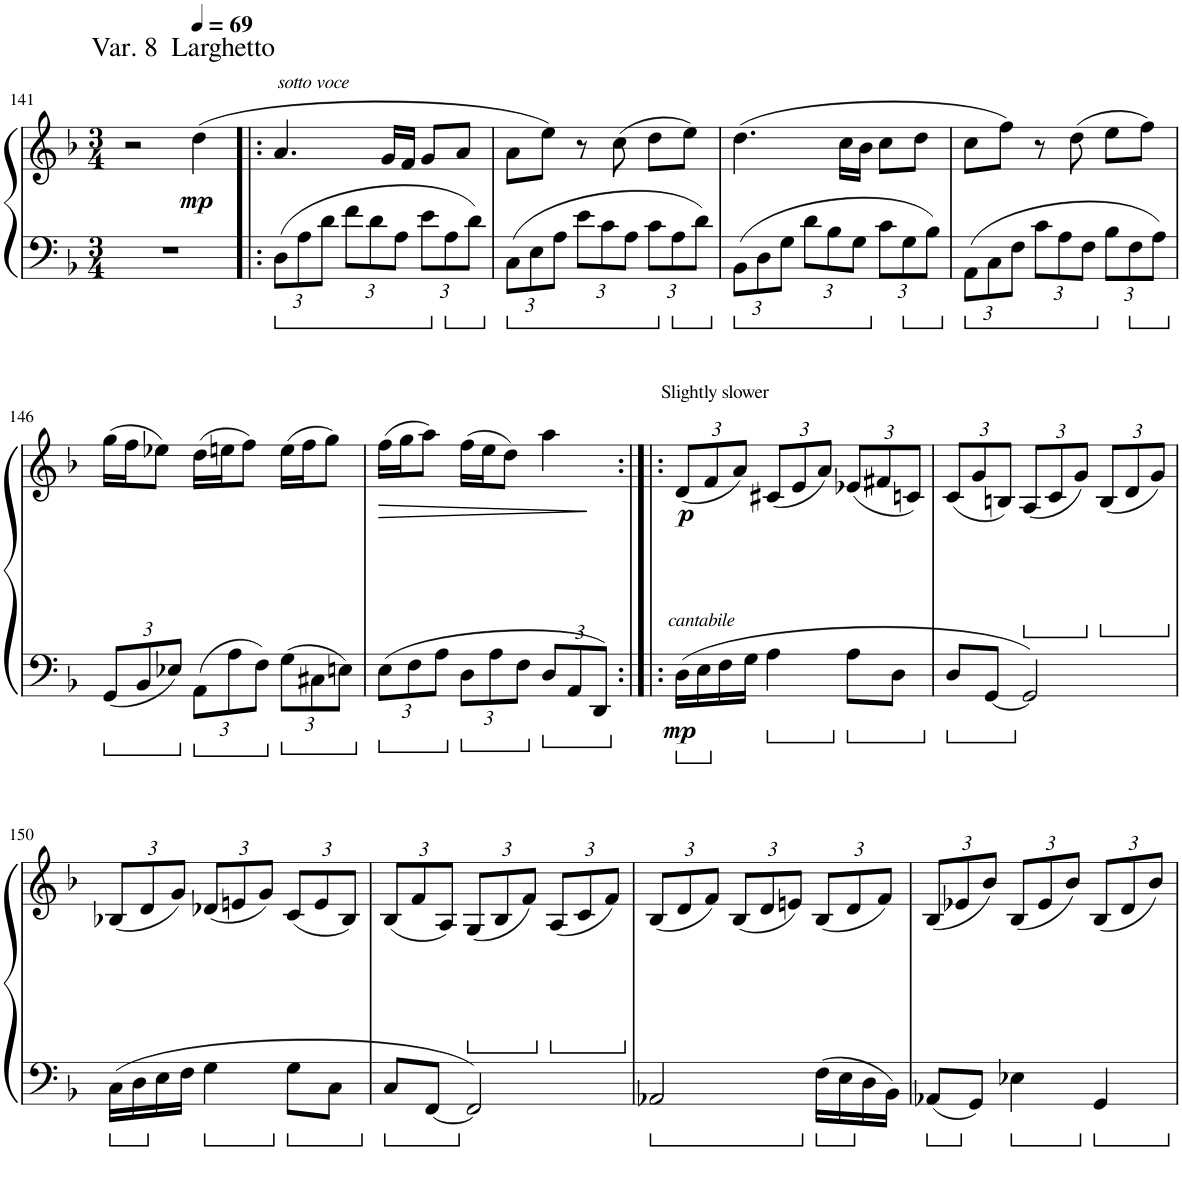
**kern	**kern	**dynam
*part1	*part1	*part1
*staff2	*staff1	*staff1/2
*I"Piano	*	*
*I'Pno.	*	*
!!LO:PB:g=z
*clefF4	*clefG2	*
*k[b-]	*k[b-]	*
*M3/4	*M3/4	*
=141	=141	=141
!	!LO:TX:a:t=Var. 8  Larghetto	!
2.r	2r	.
*	*MM69	*
!	!	!LO:DY:b
.	(4dd\	mp
=142!|:	=142!|:	=142!|:
*Xbrackettup	*	*
!	!LO:TX:a:i:t=sotto voce	!
12D\L	4.a/	.
12A\	.	.
12d\J	.	.
12f\L	.	.
12d\	.	.
.	16g/LL	.
12A\J	.	.
.	16f/JJ	.
12e\L	8g/L	.
12A\	.	.
.	8a/J	.
12d\J	.	.
=143	=143	=143
12C\L	8a\L	.
12E\	.	.
.	8ee\J)	.
12A\J	.	.
12e\L	8r	.
12c\	.	.
.	(8cc\	.
12A\J	.	.
12c\L	8dd\L	.
12A\	.	.
.	8ee\J)	.
12d\J	.	.
=144	=144	=144
12BB-\L	(4.dd\	.
12D\	.	.
12G\J	.	.
12d\L	.	.
12B-\	.	.
.	16cc\LL	.
12G\J	.	.
.	16b-\JJ	.
12c\L	8cc\L	.
12G\	.	.
.	8dd\J	.
12B-\J	.	.
=145	=145	=145
12AA\L	8cc\L	.
12C\	.	.
.	8ff\J)	.
12F\J	.	.
12c\L	8r	.
12A\	.	.
.	(8dd\	.
12F\J	.	.
12B-\L	8ee\L	.
12F\	.	.
.	8ff\J)	.
12A\J	.	.
!!LO:LB:g=z
=146	=146	=146
12GG/L	(16gg\LL	.
.	16ff\J	.
12BB-/	.	.
.	8ee-X\J)	.
12E-X/J	.	.
12AA\L	(16dd\LL	.
.	16een\J	.
12A\	.	.
.	8ff\J)	.
12F\J	.	.
12G\L	(16ee\LL	.
.	16ff\J	.
12C#X\	.	.
.	8gg\J)	.
12En\J	.	.
=147	=147	=147
!	!	!LO:HP:b
12E\L	(16ff\LL	>
.	16gg\J	.
12F\	.	.
.	8aa\J)	.
12A\J	.	.
12D\L	(16ff\LL	.
.	16ee\J	.
12A\	.	.
.	8dd\J)	.
12F\J	.	.
12D/L	4aa\	]
12AA/	.	.
12DD/J	.	.
=148:|!|:	=148:|!|:	=148:|!|:
*	*Xbrackettup	*
!	!LO:TX:a:t=Slightly slower	!
!LO:TX:a:i:t=cantabile	!	!
!	!	!LO:DY:b=2
!	!	!LO:DY:n=1:b
16D\LL	(12d/L	mp p
16E\	.	.
.	12f/	.
16F\	.	.
.	12a/J)	.
16G\JJ	.	.
4A\	(12c#X/L	.
.	12e/	.
.	12a/J)	.
8A\L	(12e-X/L	.
.	12f#X/	.
8D\J	.	.
.	12cn/J)	.
=149	=149	=149
8D/L	(12c/L	.
.	12g/	.
[8GG/J	.	.
.	12Bn/J)	.
*	*ped	*
2GG/]	(12A/L	.
.	12c/	.
.	12g/J)	.
*	*Xped	*
*	*ped	*
.	(12B/L	.
.	12d/	.
.	12g/J)	.
!!LO:LB:g=z
=150	=150	=150
*	*Xped	*
16C\LL	(12B-X/L	.
16D\	.	.
.	12d/	.
16E\	.	.
.	12g/J)	.
16F\JJ	.	.
4G\	(12d-X/L	.
.	12en/	.
.	12g/J)	.
8G\L	(12c/L	.
.	12e/	.
8C\J	.	.
.	12B-/J)	.
=151	=151	=151
8C/L	(12B-/L	.
.	12f/	.
[8FF/J	.	.
.	12A/J)	.
*	*ped	*
2FF/]	(12G/L	.
.	12B-/	.
.	12f/J)	.
*	*Xped	*
*	*ped	*
.	(12A/L	.
.	12c/	.
.	12f/J)	.
=152	=152	=152
*	*Xped	*
2AA-X/	(12B-/L	.
.	12d/	.
.	12f/J)	.
.	(12B-/L	.
.	12d/	.
.	12en/J)	.
16F\LL	(12B-/L	.
16E\	.	.
.	12d/	.
16D\	.	.
.	12f/J)	.
16BB-\JJ	.	.
=153	=153	=153
8AA-X/L	(12B-/L	.
.	12e-X/	.
8GG/J	.	.
.	12b-/J)	.
4E-X\	(12B-/L	.
.	12e-/	.
.	12b-/J)	.
4GG/	(12B-/L	.
.	12d/	.
.	12b-/J)	.
=	=	=
*-	*-	*-
